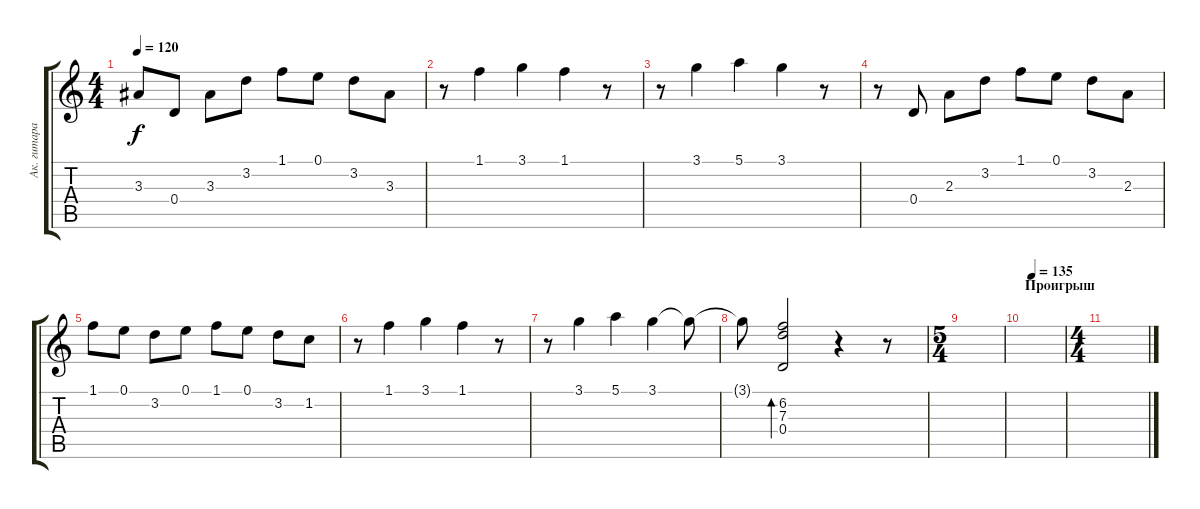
\track ("Ак. гитара [Тема]" "Ак. гитара") {instrument acousticguitarnylon}
\staff {score tabs}
\tuning (E4 B3 G3 D3 A2 E2) {hide}
\ts (4 4)
\tempo 120
\clef g2
\ks c
3.3.8{dy f} 0.4.8 3.3.8 3.2.8 1.1.8 0.1.8 3.2.8 3.3.8 |
r.8 1.1.4 3.1.4 1.1.4 r.8 |
r.8 3.1.4 5.1.4 3.1.4 r.8 |
r.8 0.4.8 2.3.8 3.2.8 1.1.8 0.1.8 3.2.8 2.3.8 |
1.1.8 0.1.8 3.2.8 0.1.8 1.1.8 0.1.8 3.2.8 1.2.8 |
r.8 1.1.4 3.1.4 1.1.4 r.8 |
r.8 3.1.4 5.1.4 3.1.4 3.1{t}.8 |
3.1{t}.8 (6.2 7.3 0.4).2{bd 480} r.4 r.8 |
\ts (5 4)
|
\section ("" "Проигрыш")
\tempo (135 0.2)
|
\ts (4 4)
